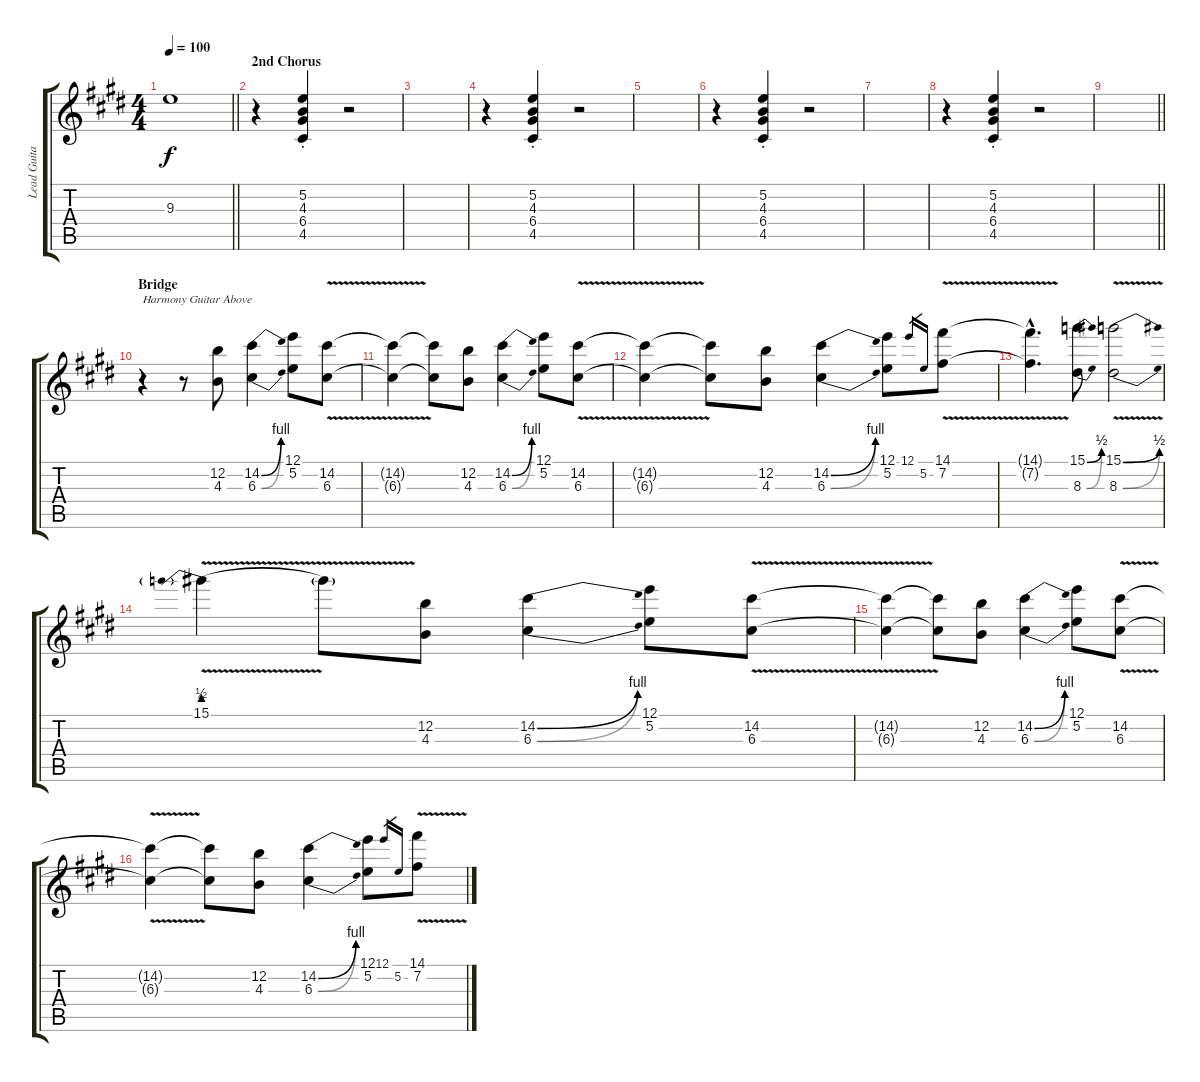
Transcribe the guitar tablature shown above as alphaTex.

\track ("Lead Guitar" "Lead Guita") {instrument overdrivenguitar}
\staff {score tabs}
\tuning (E4 B3 G3 D3 A2 E2) {hide}
\ts (4 4)
\tempo 100
\clef g2
\barLineRight lightlight
\ks c#minor
9.3{t}.1{dy f} |
\section ("" "2nd Chorus")
r.4 (5.2{st} 4.3{st} 6.4{st} 4.5{st}).4 r.2 |
|
r.4 (5.2{st} 4.3{st} 6.4{st} 4.5{st}).4 r.2 |
|
r.4 (5.2{st} 4.3{st} 6.4{st} 4.5{st}).4 r.2 |
|
r.4 (5.2{st} 4.3{st} 6.4{st} 4.5{st}).4 r.2 |
\barLineRight lightlight
|
\section ("" "Bridge")
r.4{txt "Harmony Guitar Above"} r.8 (12.2 4.3).8 (14.2{be (bend 0 0 60 4)} 6.3{be (bend 0 0 60 4)}).4 (12.1 5.2).8 (14.2{v} 6.3{v}).8 |
(14.2{t} 6.3{t}).4 (14.2{t} 6.3{t}).8 (12.2 4.3).8 (14.2{be (bend 0 0 60 4)} 6.3{be (bend 0 0 60 4)}).4 (12.1 5.2).8 (14.2{v} 6.3{v}).8 |
(14.2{t} 6.3{t}).4 (14.2{t} 6.3{t}).8 (12.2 4.3).8 (14.2{be (bend 0 0 60 4)} 6.3{be (bend 0 0 60 4)}).4 (12.1 5.2).8 12.1.16{gr} 5.2.16{gr} (14.1 7.2{v}).8 |
(14.1{hac t} 7.2{hac t}).4{d} (15.1{be (bend 0 0 60 2)} 8.3{be (bend 0 0 60 2)}).8 (15.1{be (bend 0 0 60 2) v} 8.3{be (bend 0 0 60 2) v}).2 |
15.1{be (prebend 0 2 60 2) v}.4{txt " "} 15.1{t}.8 (12.2 4.3).8 (14.2{be (bend 0 0 60 4)} 6.3{be (bend 0 0 60 4)}).4 (12.1 5.2).8 (14.2{v} 6.3{v}).8 |
(14.2{t} 6.3{t}).4 (14.2{t} 6.3{t}).8 (12.2 4.3).8 (14.2{be (bend 0 0 60 4)} 6.3{be (bend 0 0 60 4)}).4 (12.1 5.2).8 (14.2{v} 6.3{v}).8 |
(14.2{t} 6.3{t}).4 (14.2{t} 6.3{t}).8 (12.2 4.3).8 (14.2{be (bend 0 0 60 4)} 6.3{be (bend 0 0 60 4)}).4 (12.1 5.2).8 12.1.16{gr} 5.2.16{gr} (14.1 7.2{v}).8
